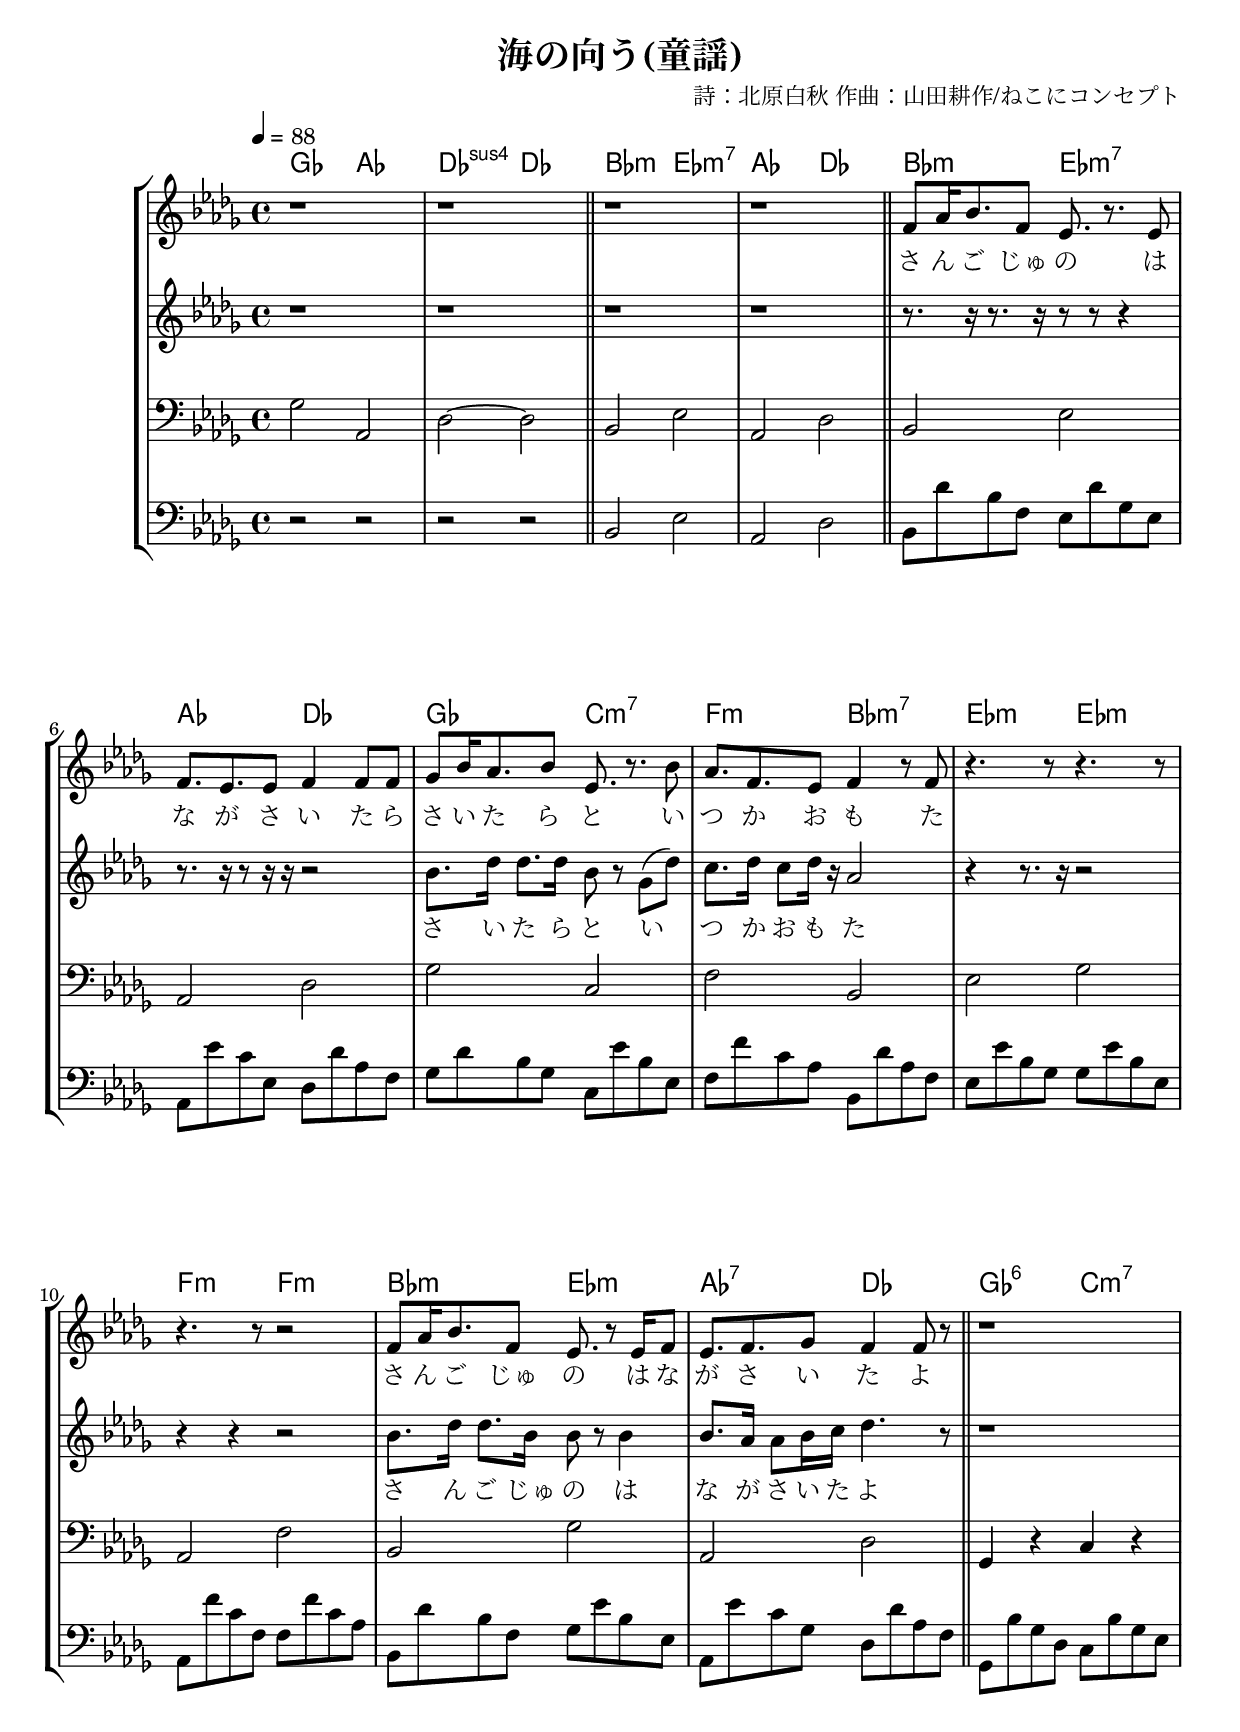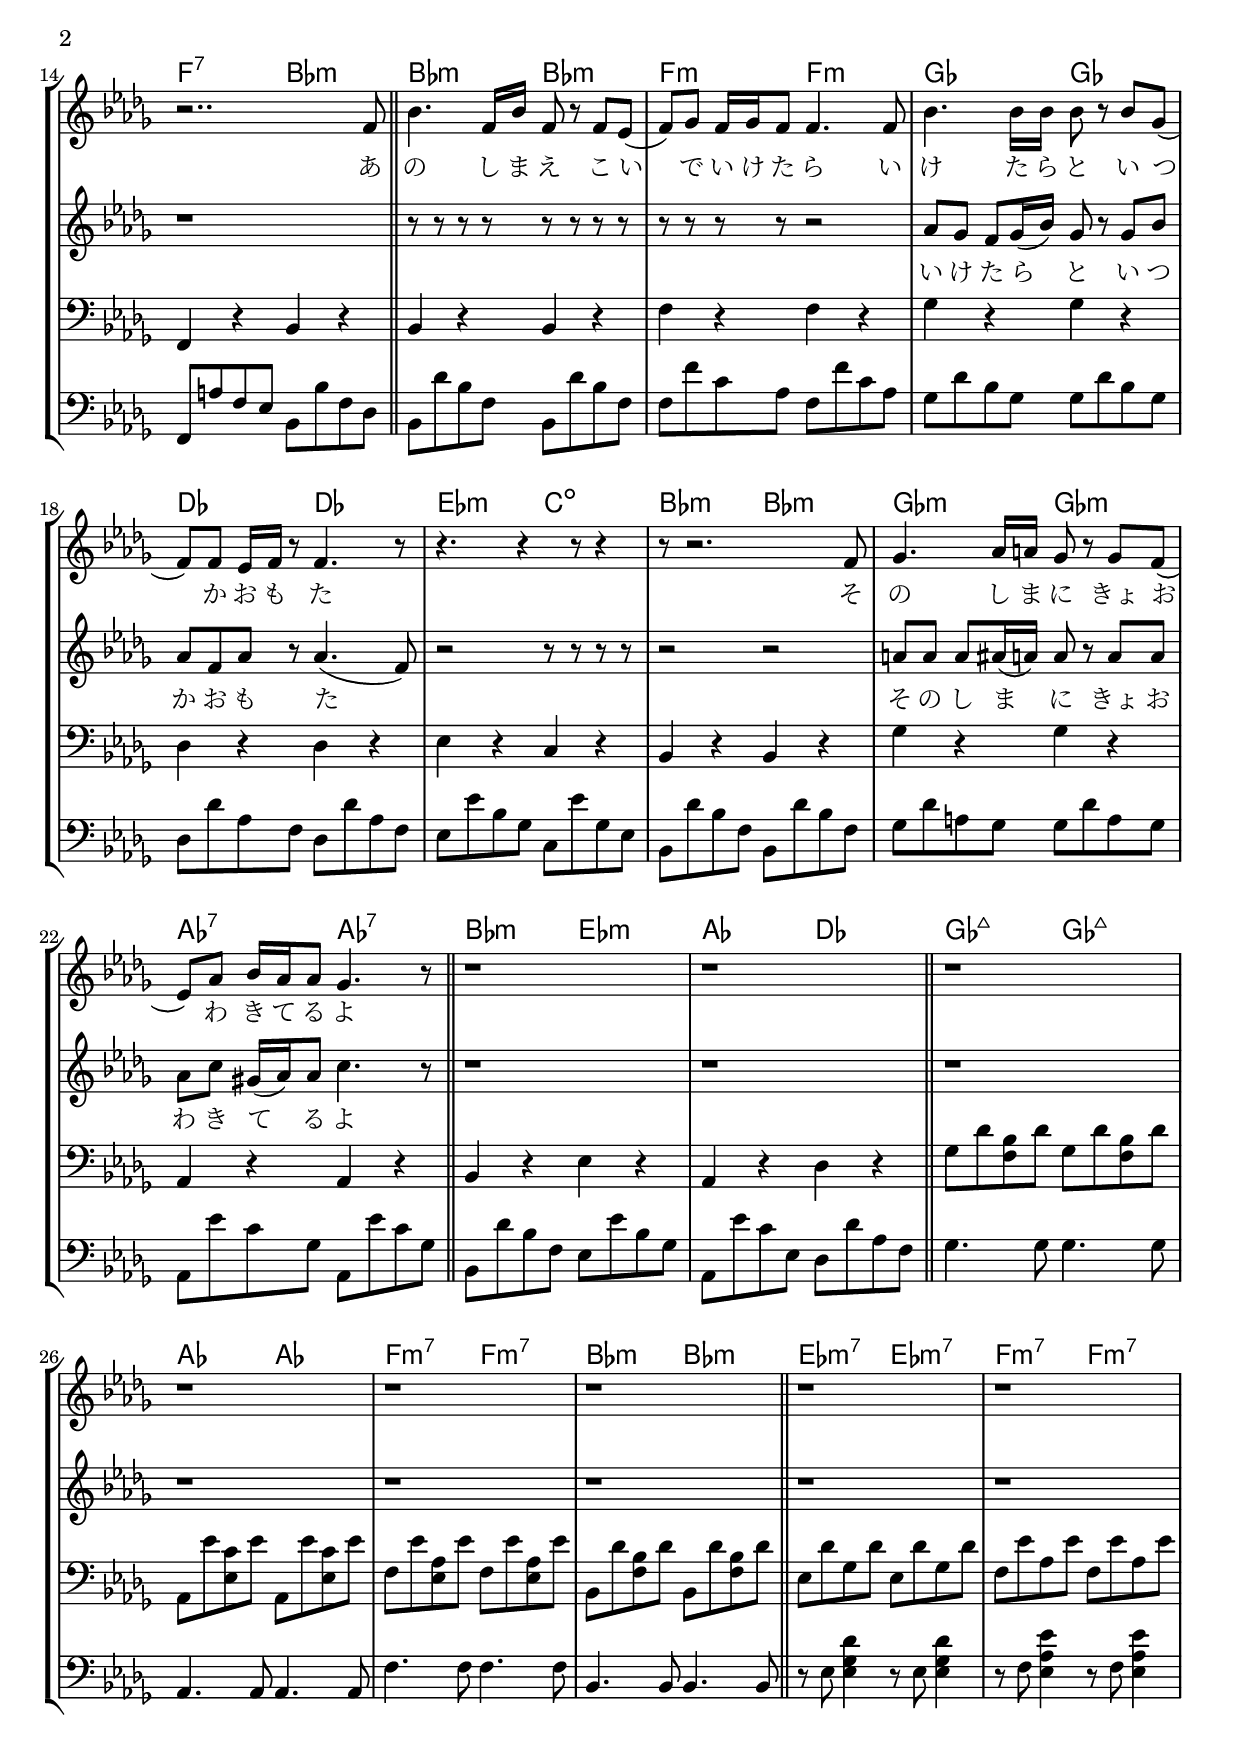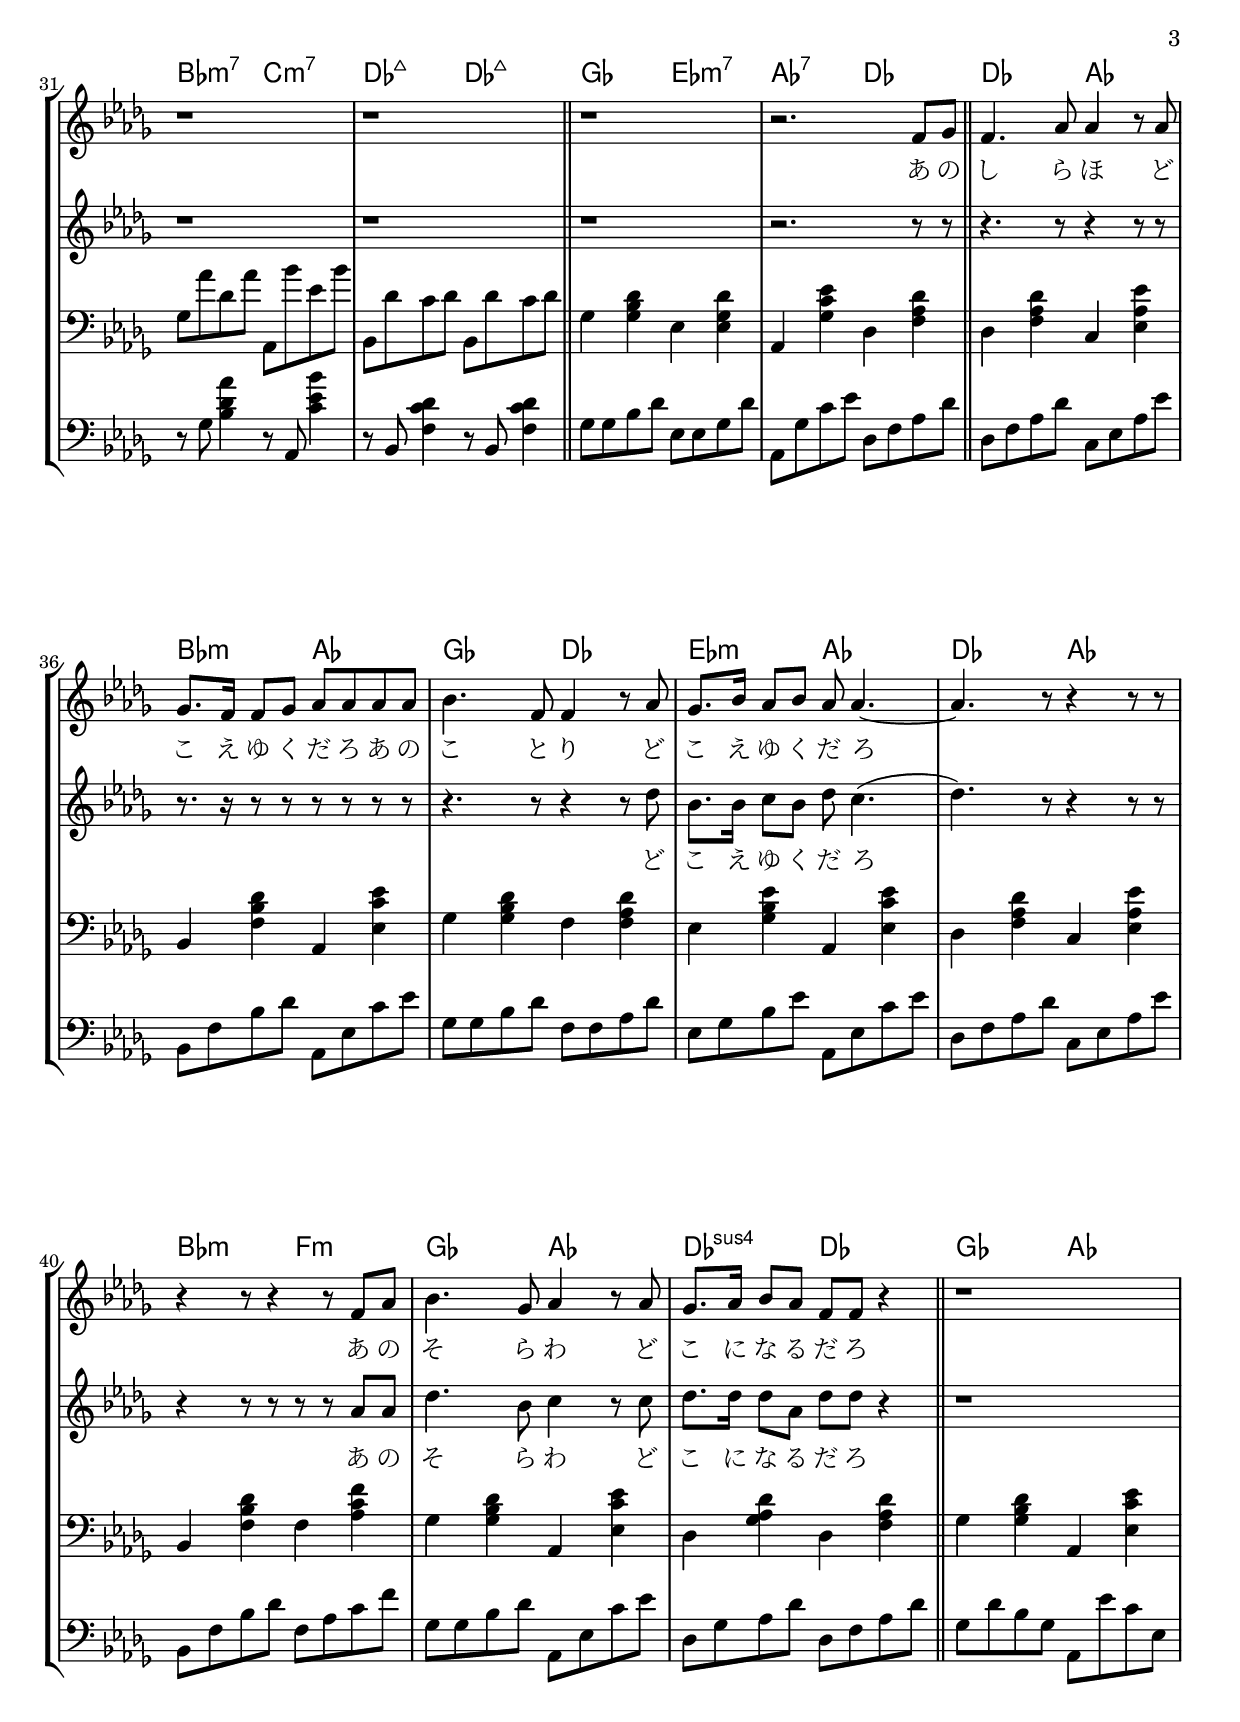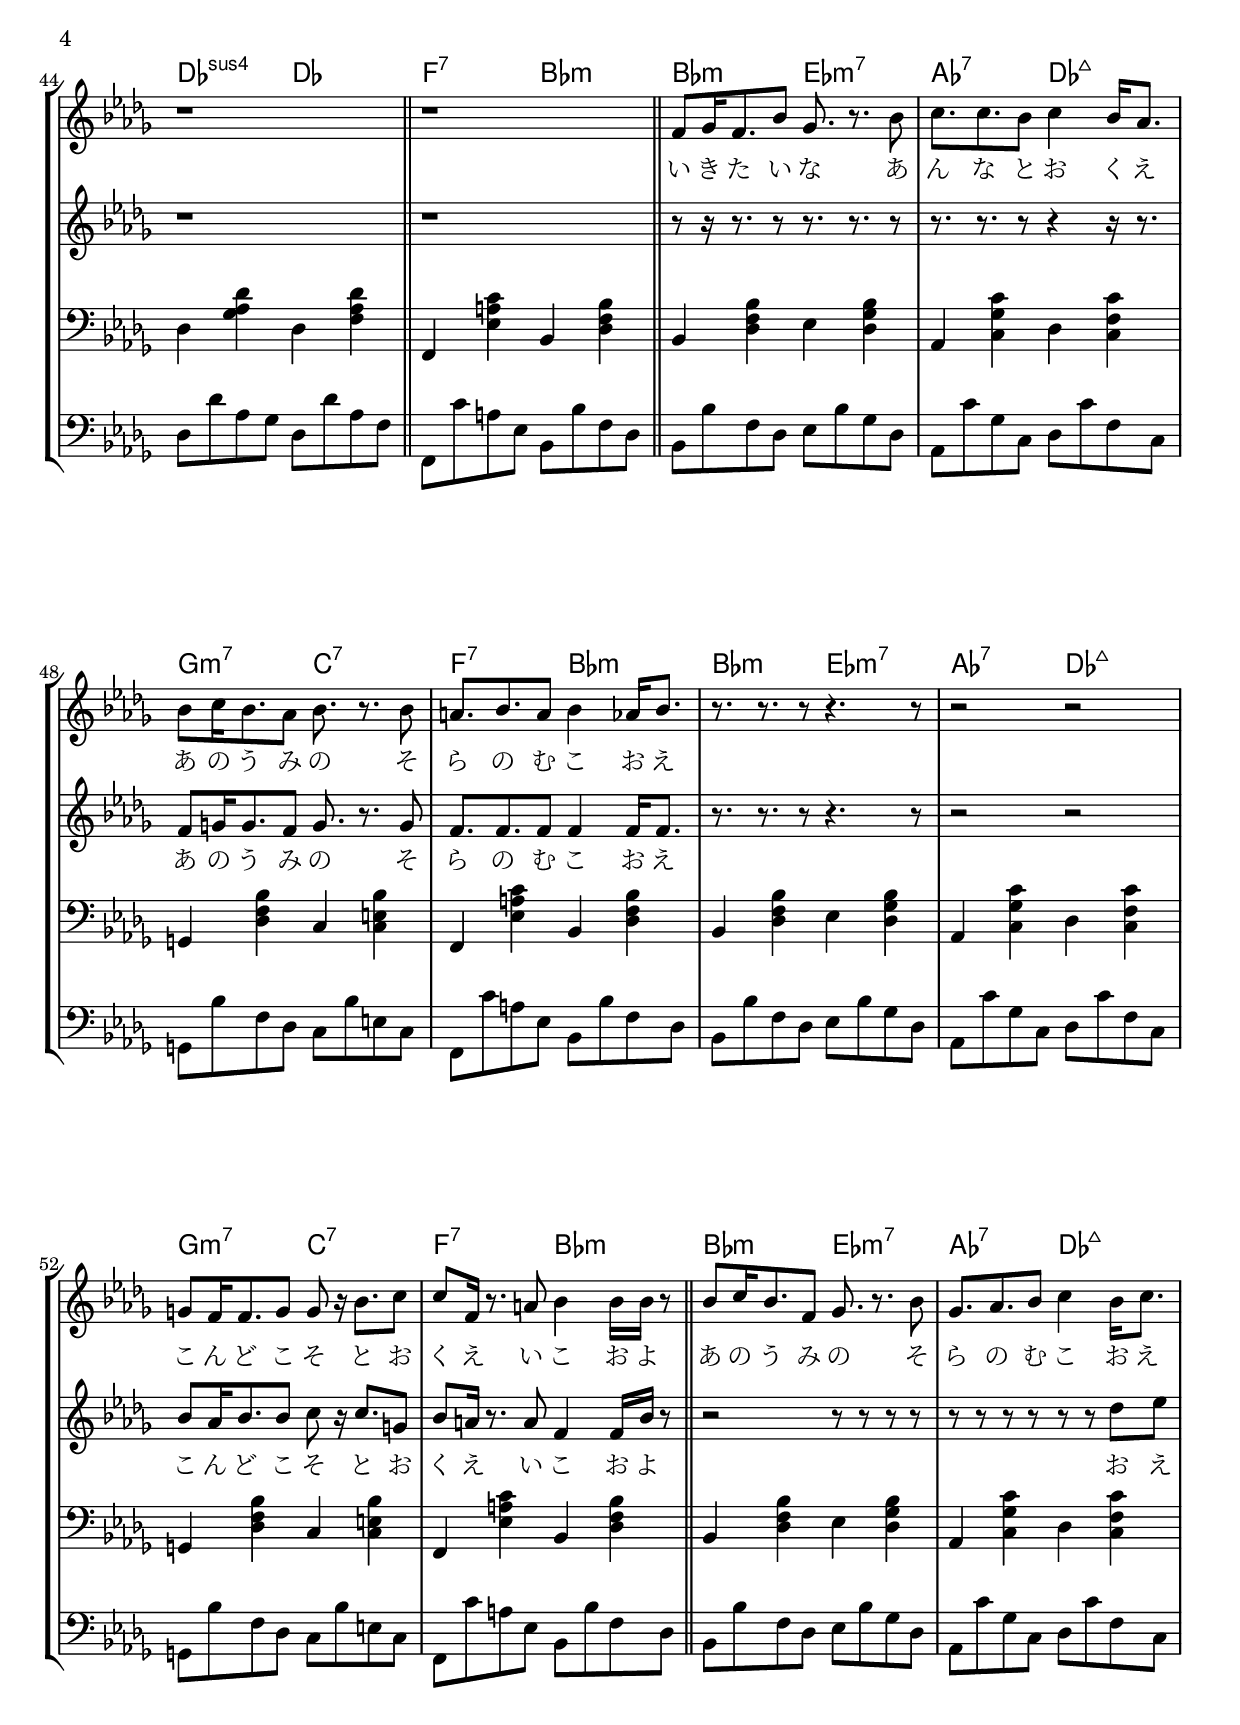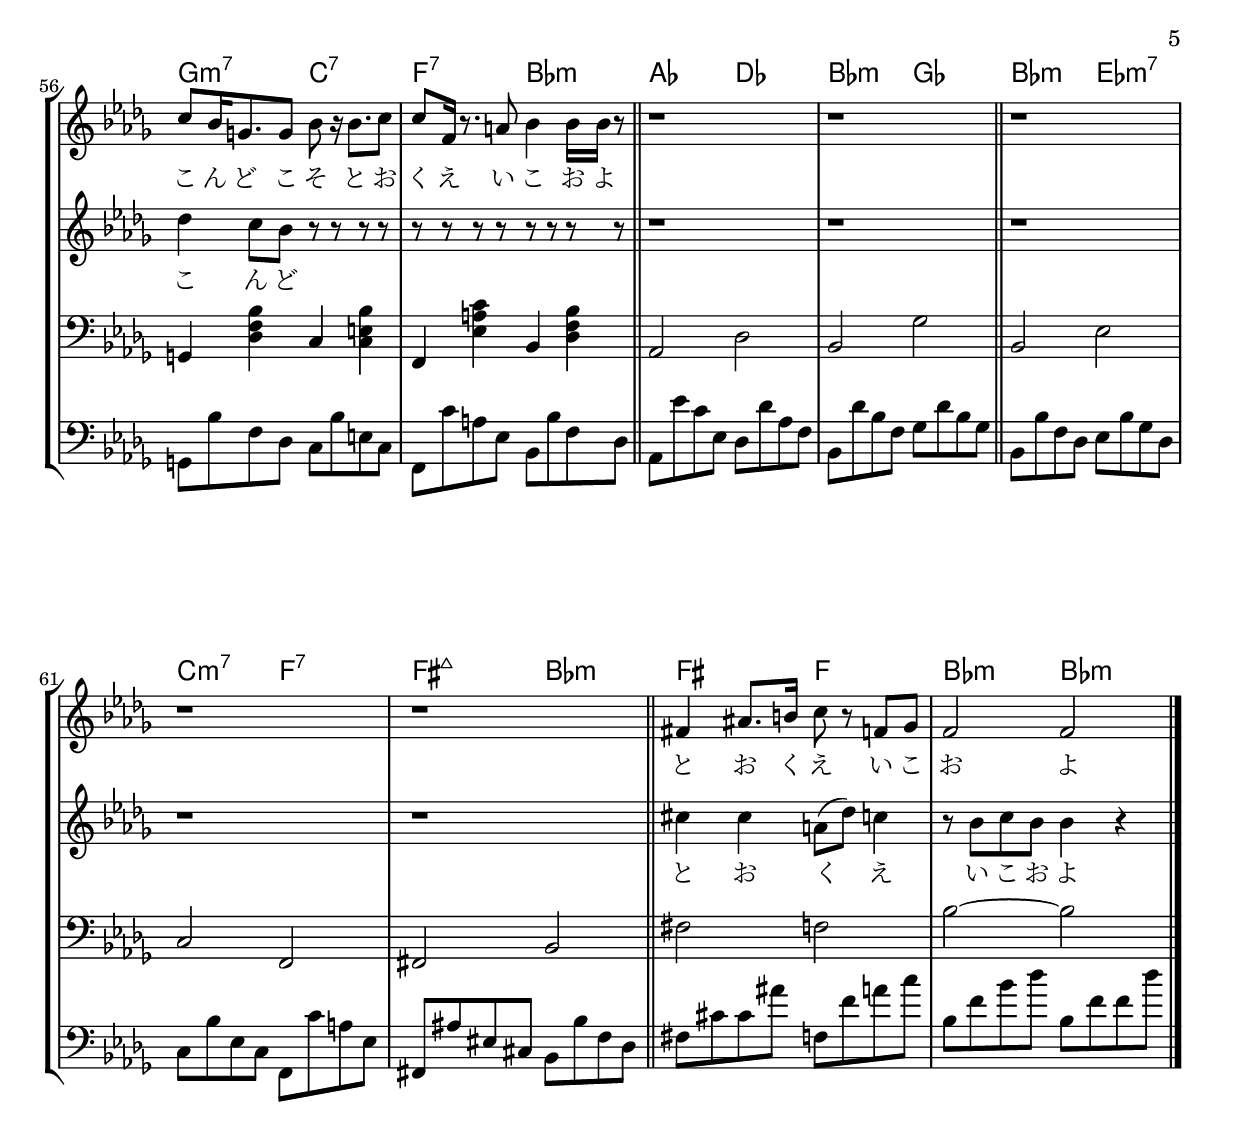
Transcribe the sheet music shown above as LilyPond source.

\version "2.12.1"

\header {
	title = \markup {海の向う(童謡)}
	composer = \markup \center-column {"詩：北原白秋 作曲：山田耕作/ねこにコンセプト"}
}

harmony = \chordmode {
	ges2 as des:sus4 des 

	bes:m es:min7 as des 

	bes:m es:min7 as des ges c:m7 f:m bes:min7 es:m es:m f:m f:m bes:m es:m as:7 des 

	ges:6 c:m7 f:7 bes:m 

	bes:m bes:m f:m f:m ges ges des des es:m c:dim bes:m bes:m ges:m ges:m as:7 as:7 

	bes:m es:m as des 

	ges:maj7 ges:maj7 as as f:min7 f:min7 bes:m bes:m 

	es:min7 es:min7 f:min7 f:min7 bes:min7 c:m7 des:maj7 des:maj7 

	ges es:min7 as:7 des 

	des as bes:m as ges des es:m as des as bes:m f:m ges as des:sus4 des 

	ges as des:sus4 des 

	f:7 bes:m 

	bes:m es:min7 as:7 des:maj7 g:m7 c:7 f:7 bes:m bes:m es:min7 as:7 des:maj7 g:m7 c:7 f:7 bes:m 

	bes:m es:min7 as:7 des:maj7 g:m7 c:7 f:7 bes:m 

	as des bes:m ges 

	bes:m es:min7 c:m7 f:7 fis:maj7 bes:m 

	fis f bes:m bes:m 
}

melody = {
	\key des \major
	\tempo 4 = 88
	r1 | r1   
	r1 | r1   
	\set Staff.midiInstrument = #"fss0.35"
	f'8  as'16  bes'8.  f'8  es'8.  r8.  es'8 
	f'8.  es'8.  es'8  f'4  f'8  f'8 
	ges'8  bes'16  as'8.  bes'8  es'8.  r8.  bes'8 
	as'8.  f'8.  es'8  f'4  r8  f'8 
	r4.  r8  r4.  r8 
	r4.  r8  r2 
	f'8  as'16  bes'8.  f'8  es'8.  r8  es'16  f'8 
	es'8.  f'8.  ges'8  f'4  f'8  	r8 	r1 | r2.. 
	\set Staff.midiInstrument = #"fss0.32"
	f'8 
	bes'4.  f'16  bes'16  f'8  r8  f'8  es'8 
	(f'8)  ges'8  f'16  ges'16  f'8  f'4.  f'8 
	bes'4.  bes'16  bes'16  bes'8  r8  bes'8  ges'8 
	(f'8)  f'8  es'16  f'16  r8  f'4.  r8 
	r4.  r4  r8  r4 
	r8  r2.  f'8 
	ges'4.  as'16  a'16  ges'8  r8  ges'8  f'8 
	(es'8)  as'8  bes'16  as'16  as'8  ges'4.  	r8 	r1 | r1   
	r1 | r1 | r1 | r1   
	r1 | r1 | r1 | r1   
	r1 | r2. 
	\set Staff.midiInstrument = #"fss0.35"
	f'8  ges'8 
	f'4.  as'8  as'4  r8  as'8 
	ges'8.  f'16  f'8  ges'8  as'8  as'8  as'8  as'8 
	bes'4.  f'8  f'4  r8  as'8 
	ges'8.  bes'16  as'8  bes'8  as'8  as'4.~ 
	as'4.  r8  r4  r8  r8 
	r4  r8  r4  r8  f'8  as'8 
	bes'4.  ges'8  as'4  r8  as'8 
	ges'8.  as'16  bes'8  as'8  f'8  f'8  	r4 	r1 | r1   
	r1   
	\set Staff.midiInstrument = #"fss0.32"
	f'8  ges'16  f'8.  bes'8  ges'8.  r8.  bes'8 
	c''8.  c''8.  bes'8  c''4  bes'16  as'8. 
	bes'8  c''16  bes'8.  as'8  bes'8.  r8.  bes'8 
	a'8.  bes'8.  a'8  bes'4  as'16  bes'8. 
	r8.  r8.  r8  r4.  r8 
	r2  r2 
	g'8  f'16  f'8.  g'8  g'8  r16  bes'8.  c''8 
	c''8  f'16  r8.  a'8  bes'4  bes'16  bes'16  	r8 	\set Staff.midiInstrument = #"French horn"
	bes'8  c''16  bes'8.  f'8  ges'8.  r8.  bes'8 
	ges'8.  as'8.  bes'8  c''4  bes'16  c''8. 
	c''8  bes'16  g'8.  g'8  bes'8  r16  bes'8.  c''8 
	c''8  f'16  r8.  a'8  bes'4  bes'16  bes'16  	r8 	r1 | r1   
	r1 | r1 | r1   
	\set Staff.midiInstrument = #"Acoustic grand"
	 fis'4  ais'8.  b'16  c''8  r8  f'8  ges'8 
	f'2  f'2
	\bar "|."
}

words = \lyricmode {
	
	
	さ  ん  ご  じゅ  の  は  な  が  さ  い  た  ら  さ  い  た  ら  と  い  つ  か  お  も  た  さ  ん  ご  じゅ  の  は  な  が  さ  い  た  よ  
	
	あ  の  し  ま  え  こ  い  で  い  け  た  ら  い  け  た  ら  と  い  つ  か  お  も  た  そ  の  し  ま  に  きょ  お  わ  き  て  る  よ  
	
	
	
	
	あ  の  し  ら  ほ  ど  こ  え  ゆ  く  だ  ろ  あ  の  こ  と  り  ど  こ  え  ゆ  く  だ  ろ  あ  の  そ  ら  わ  ど  こ  に  な  る  だ  ろ  
	
	
	い  き  た  い  な  あ  ん  な  と  お  く  え  あ  の  う  み  の  そ  ら  の  む  こ  お  え  こ  ん  ど  こ  そ  と  お  く  え  い  こ  お  よ  
	あ  の  う  み  の  そ  ら  の  む  こ  お  え  こ  ん  ど  こ  そ  と  お  く  え  い  こ  お  よ  
	
	
	と  お  く  え  い  こ  お  よ  
}

secondmelody = {
	\key des \major
	\tempo 4 = 88
	r1 | r1   
	r1 | r1   
	\set Staff.midiInstrument = #"Marimba"
	r8.  r16  r8.  r16  r8  r8  r4 
	r8.  r16  r8  r16  r16  r2 
	bes'8.  des''16  des''8.  des''16  bes'8  r8  ges'8  (des''8) 
	c''8.  des''16  c''8  des''16  r16  as'2 
	r4  r8.  r16  r2 
	r4  r4  r2 
	bes'8.  des''16  des''8.  bes'16  bes'8  r8  bes'4 
	bes'8.  as'16  as'8  bes'16  c''16  des''4.  	r8 	r1 | r1   
	\set Staff.midiInstrument = #"Steel Drums"
	 r8  r8  r8  r8  r8  r8  r8  r8 
	r8  r8  r8  r8  r2 
	as'8  ges'8  f'8  ges'16  (bes'16)  ges'8  r8  ges'8  bes'8 
	as'8  f'8  as'8  r8  as'4.  (f'8) 
	r2  r8  r8  r8  r8 
	r2  r2 
	a'8  a'8  a'8  ais'16  (a'16)  a'8  r8  a'8  a'8 
	as'8  c''8  gis'16  (as'16)  as'8  c''4.  	r8 	r1 | r1   
	r1 | r1 | r1 | r1   
	r1 | r1 | r1 | r1   
	r1 | r2. 
	\set Staff.midiInstrument = #"Trumpet"
	r8  r8 
	r4.  r8  r4  r8  r8 
	r8.  r16  r8  r8  r8  r8  r8  r8 
	r4.  r8  r4  r8  des''8 
	bes'8.  bes'16  c''8  bes'8  des''8  c''4. 
	(des''4.)  r8  r4  r8  r8 
	r4  r8  r8  r8  r8  as'8  as'8 
	des''4.  bes'8  c''4  r8  c''8 
	des''8.  des''16  des''8  as'8  des''8  des''8  	r4 	r1 | r1   
	r1   
	\set Staff.midiInstrument = #"Lead 6 (voice)"
	r8  r16  r8.  r8  r8.  r8.  r8 
	r8.  r8.  r8  r4  r16  r8. 
	f'8  g'16  g'8.  f'8  g'8.  r8.  g'8 
	f'8.  f'8.  f'8  f'4  f'16  f'8. 
	r8.  r8.  r8  r4.  r8 
	r2  r2 
	bes'8  as'16  bes'8.  bes'8  c''8  r16  c''8.  g'8 
	bes'8  a'16  r8.  a'8  f'4  f'16  bes'16  	r8 	\set Staff.midiInstrument = #"FX 7 (echoes)"
	r2  r8  r8  r8  r8 
	r8  r8  r8  r8  r8  r8  des''8  es''8 
	des''4  c''8  bes'8  r8  r8  r8  r8 
	r8  r8  r8  r8  r8  r8  r8  r8
	r1 | r1   
	r1 | r1 | r1   
	\set Staff.midiInstrument = #"Blown Bottle"
	 cis''4  cis''4  a'8  (des''8)  c''4 
	r8  bes'8  c''8  bes'8  bes'4  	r4 	\bar "|."
}

secondwords = \lyricmode {
	
	
	さ  い  た  ら  と  い  つ  か  お  も  た  さ  ん  ご  じゅ  の  は  な  が  さ  い  た  よ  
	
	い  け  た  ら  と  い  つ  か  お  も  た  そ  の  し  ま  に  きょ  お  わ  き  て  る  よ  
	
	
	
	
	ど  こ  え  ゆ  く  だ  ろ  あ  の  そ  ら  わ  ど  こ  に  な  る  だ  ろ  
	
	
	あ  の  う  み  の  そ  ら  の  む  こ  お  え  こ  ん  ど  こ  そ  と  お  く  え  い  こ  お  よ  
	お  え  こ  ん  ど  
	
	
	と  お  く  え  い  こ  お  よ  
}

tempochange = {
	\tempo 4 = 88
	r1 | r1 \bar "||"
	\tempo 4 = 88
	r1 | r1 \bar "||"
	\tempo 4 = 88
	r1 | r1 | r1 | r1 | r1 | r1 | r1 | r1 \bar "||"
	\tempo 4 = 88
	r1 | r1 \bar "||"
	\tempo 4 = 88
	r1 | r1 | r1 | r1 | r1 | r1 | r1 | r1 \bar "||"
	\tempo 4 = 88
	r1 | r1 \bar "||"
	\tempo 4 = 88
	r1 | r1 | r1 | r1 \bar "||"
	\tempo 4 = 88
	r1 | r1 | r1 | r1 \bar "||"
	\tempo 4 = 88
	r1 | r1 \bar "||"
	\tempo 4 = 88
	r1 | r1 | r1 | r1 | r1 | r1 | r1 | r1 \bar "||"
	\tempo 4 = 88
	r1 | r1 \bar "||"
	\tempo 4 = 88
	r1 \bar "||"
	\tempo 4 = 88
	r1 | r1 | r1 | r1 | r1 | r1 | r1 | r1 \bar "||"
	\tempo 4 = 88
	r1 | r1 | r1 | r1 \bar "||"
	\tempo 4 = 88
	r1 | r1 \bar "||"
	\tempo 4 = 88
	r1 | r1 | r1 \bar "||"
	\tempo 4 = 88
	r1 | r1 \bar "|."
}

mainacc = {
	\clef bass
	\set Staff.midiInstrument = #"String Ensemble 1"
	\key des \major
	\tempo 4 = 88
	ges2
	~as,2
	des2
	~des2
	\bar "||"

	\set Staff.midiInstrument = #"String Ensemble 1"
	bes,2
	~es2
	as,2
	~des2
	\bar "||"

	\set Staff.midiInstrument = #"String Ensemble 1"
	bes,2
	~es2
	as,2
	~des2
	ges2
	~c2
	f2
	~bes,2
	es2
	~ges2
	as,2
	~f2
	bes,2
	~ges2
	as,2
	~des2
	\bar "||"

	\set Staff.midiInstrument = #"String Ensemble 1"
	ges,4 r4
	c4 r4
	f,4 r4
	bes,4 r4
	\bar "||"

	\set Staff.midiInstrument = #"String Ensemble 1"
	bes,4 r4
	bes,4 r4
	f4 r4
	f4 r4
	ges4 r4
	ges4 r4
	des4 r4
	des4 r4
	es4 r4
	c4 r4
	bes,4 r4
	bes,4 r4
	ges4 r4
	ges4 r4
	as,4 r4
	as,4 r4
	\bar "||"

	\set Staff.midiInstrument = #"Acoustic grand"
	bes,4 r4
	es4 r4
	as,4 r4
	des4 r4
	\bar "||"

	\set Staff.midiInstrument = #"Acoustic grand"
	ges8 des' <f bes> des'
	ges8 des' <f bes> des'
	as,8 es' <es c'> es'
	as,8 es' <es c'> es'
	f8 es' <es as> es'
	f8 es' <es as> es'
	bes,8 des' <f bes> des'
	bes,8 des' <f bes> des'
	\bar "||"

	\set Staff.midiInstrument = #"Acoustic grand"
	es8 des' ges des'
	es8 des' ges des'
	f8 es' as es'
	f8 es' as es'
	ges8 as' des' as'
	as,8 bes' es' bes'
	bes,8 des' c' des'
	bes,8 des' c' des'
	\bar "||"

	\set Staff.midiInstrument = #"Acoustic grand"
	ges4 <ges bes des'>4
	es4 <es ges des'>4
	as,4 <ges c' es'>4
	des4 <f as des'>4
	\bar "||"

	\set Staff.midiInstrument = #"Acoustic grand"
	des4 <f as des'>4
	c4 <es as es'>4
	bes,4 <f bes des'>4
	as,4 <es c' es'>4
	ges4 <ges bes des'>4
	f4 <f as des'>4
	es4 <ges bes es'>4
	as,4 <es c' es'>4
	des4 <f as des'>4
	c4 <es as es'>4
	bes,4 <f bes des'>4
	f4 <as c' f'>4
	ges4 <ges bes des'>4
	as,4 <es c' es'>4
	des4 <ges as des'>4
	des4 <f as des'>4
	\bar "||"

	\set Staff.midiInstrument = #"Acoustic grand"
	ges4 <ges bes des'>4
	as,4 <es c' es'>4
	des4 <ges as des'>4
	des4 <f as des'>4
	\bar "||"

	\set Staff.midiInstrument = #"Acoustic grand"
	f,4 <es a c'>4
	bes,4 <des f bes>4
	\bar "||"

	\set Staff.midiInstrument = #"Acoustic grand"
	bes,4 <des f bes>4
	es4 <des ges bes>4
	as,4 <c ges c'>4
	des4 <c f c'>4
	g,4 <des f bes>4
	c4 <c e bes>4
	f,4 <es a c'>4
	bes,4 <des f bes>4
	bes,4 <des f bes>4
	es4 <des ges bes>4
	as,4 <c ges c'>4
	des4 <c f c'>4
	g,4 <des f bes>4
	c4 <c e bes>4
	f,4 <es a c'>4
	bes,4 <des f bes>4
	\bar "||"

	\set Staff.midiInstrument = #"Acoustic grand"
	bes,4 <des f bes>4
	es4 <des ges bes>4
	as,4 <c ges c'>4
	des4 <c f c'>4
	g,4 <des f bes>4
	c4 <c e bes>4
	f,4 <es a c'>4
	bes,4 <des f bes>4
	\bar "||"

	\set Staff.midiInstrument = #"Acoustic grand"
	as,2
	~des2
	bes,2
	~ges2
	\bar "||"

	\set Staff.midiInstrument = #"Acoustic grand"
	bes,2
	~es2
	c2
	~f,2
	fis,2
	~bes,2
	\bar "||"

	\set Staff.midiInstrument = #"Pad 7 (halo)"
	fis2
	~f2
	bes2
	~bes2
	\bar "|."
}

subacc = {
	\clef bass
	\set Staff.midiInstrument = #"Acoustic grand"
	\key des \major
	\tempo 4 = 88
	r2
	r2
	r2
	r2
	\bar "||"

	\set Staff.midiInstrument = #"Pad 7 (halo)"
	bes,2
	es2
	as,2
	des2
	\bar "||"

	\set Staff.midiInstrument = #"Pad 7 (halo)"
	bes,8 des' bes f
	es8 des' ges es
	as,8 es' c' es
	des8 des' as f
	ges8 des' bes ges
	c8 es' bes es
	f8 f' c' as
	bes,8 des' as f
	es8 es' bes ges
	ges8 es' bes es
	as,8 f' c' f
	f8 f' c' as
	bes,8 des' bes f
	ges8 es' bes es
	as,8 es' c' ges
	des8 des' as f
	\bar "||"

	\set Staff.midiInstrument = #"Flute"
	ges,8 bes ges des
	c8 bes ges es
	f,8 a f es
	bes,8 bes f des
	\bar "||"

	\set Staff.midiInstrument = #"Pad 3 (polysynth)"
	bes,8 des' bes f
	bes,8 des' bes f
	f8 f' c' as
	f8 f' c' as
	ges8 des' bes ges
	ges8 des' bes ges
	des8 des' as f
	des8 des' as f
	es8 es' bes ges
	c8 es' ges es
	bes,8 des' bes f
	bes,8 des' bes f
	ges8 des' a ges
	ges8 des' a ges
	as,8 es' c' ges
	as,8 es' c' ges
	\bar "||"

	\set Staff.midiInstrument = #"Pad 3 (polysynth)"
	bes,8 des' bes f
	es8 es' bes ges
	as,8 es' c' es
	des8 des' as f
	\bar "||"

	\set Staff.midiInstrument = #"Pad 2 (warm)"
	ges4.ges8
	ges4.ges8
	as,4.as,8
	as,4.as,8
	f4.f8
	f4.f8
	bes,4.bes,8
	bes,4.bes,8
	\bar "||"

	\set Staff.midiInstrument = #"Pad 8 (sweep)"
	r8 es <es ges des'>4
	r8 es <es ges des'>4
	r8 f <es as es'>4
	r8 f <es as es'>4
	r8 ges <bes des' as'>4
	r8 as, <c' es' bes'>4
	r8 bes, <f c' des'>4
	r8 bes, <f c' des'>4
	\bar "||"

	\set Staff.midiInstrument = #"Pad 8 (sweep)"
	ges8 ges8 bes8 des'8
	es8 es8 ges8 des'8
	as,8 ges8 c'8 es'8
	des8 f8 as8 des'8
	\bar "||"

	\set Staff.midiInstrument = #"Synth Voice"
	des8 f8 as8 des'8
	c8 es8 as8 es'8
	bes,8 f8 bes8 des'8
	as,8 es8 c'8 es'8
	ges8 ges8 bes8 des'8
	f8 f8 as8 des'8
	es8 ges8 bes8 es'8
	as,8 es8 c'8 es'8
	des8 f8 as8 des'8
	c8 es8 as8 es'8
	bes,8 f8 bes8 des'8
	f8 as8 c'8 f'8
	ges8 ges8 bes8 des'8
	as,8 es8 c'8 es'8
	des8 ges8 as8 des'8
	des8 f8 as8 des'8
	\bar "||"

	\set Staff.midiInstrument = #"Pad 2 (warm)"
	ges8 des' bes ges
	as,8 es' c' es
	des8 des' as ges
	des8 des' as f
	\bar "||"

	\set Staff.midiInstrument = #"Pad 7 (halo)"
	f,8 c' a es
	bes,8 bes f des
	\bar "||"

	\set Staff.midiInstrument = #"FX 4 (atmosphere)"
	bes,8 bes f des
	es8 bes ges des
	as,8 c' ges c
	des8 c' f c
	g,8 bes f des
	c8 bes e c
	f,8 c' a es
	bes,8 bes f des
	bes,8 bes f des
	es8 bes ges des
	as,8 c' ges c
	des8 c' f c
	g,8 bes f des
	c8 bes e c
	f,8 c' a es
	bes,8 bes f des
	\bar "||"

	\set Staff.midiInstrument = #"FX 2 (soundtrack)"
	bes,8 bes f des
	es8 bes ges des
	as,8 c' ges c
	des8 c' f c
	g,8 bes f des
	c8 bes e c
	f,8 c' a es
	bes,8 bes f des
	\bar "||"

	\set Staff.midiInstrument = #"Voice Oohs"
	as,8 es' c' es
	des8 des' as f
	bes,8 des' bes f
	ges8 des' bes ges
	\bar "||"

	\set Staff.midiInstrument = #"Pad 3 (polysynth)"
	bes,8 bes f des
	es8 bes ges des
	c8 bes es c
	f,8 c' a es
	fis,8 ais eis cis
	bes,8 bes f des
	\bar "||"

	\set Staff.midiInstrument = #"Pad 4 (choir)"
	fis8 cis'8 cis'8 ais'8
	f8 f'8 a'8 c''8
	bes8 f'8 bes'8 des''8
	bes8 f'8 f'8 des''8
	\bar "|."
}

percA = {
	\drummode {
	r1 |r1 \bar "||"
	r1 |r1 \bar "||"
	r1  |r1  |r1  |r1  |r1  |r1  |r1  |r2 r8 hho4 hho8  \bar "||"
	r1 |r1 \bar "||"
	r1  |r2. hho4  |r1  |r2. hho4  |r1  |r2. hho4  |r1  |r2. hho4  \bar "||"
	r1  |r2 r8 hho4 hho8  \bar "||"
	r1 |r1 |r1 |r1 \bar "||"
	r1 |r1 |r1 |r1 \bar "||"
	r8 cymr8 cymr8 cymr8 cymr8 cymr8 cymr8 cymr8  |cymr8 cymr8 cymr4 cymr8 cymr4.  \bar "||"
	cymr4 cymr4 cymr4 cymr4  |cymr4 cymr8 cymr16 cymr16 cymr4 cymr4  |cymr4 cymr4 cymr4 cymr4  |cymr4 cymr2.  |cymr4 cymr4 cymr4 cymr4  |cymr4 cymr8 cymr16 cymr16 cymr4 cymr4  |cymr4 cymr4 cymr4 cymr4  |cymr4 cymr2.  \bar "||"
	r1  |r2 r8 hho4 hho8  \bar "||"
	cymr4 cymr4 cymr4 cymr4  \bar "||"
	cymr4 cymr4 cymr4 cymr4  |cymr4 cymr8 cymr16 cymr16 cymr4 cymr4  |cymr4 cymr4 cymr4 cymr4  |cymr4 cymr2.  |cymr4 cymr4 cymr4 cymr4  |cymr4 cymr8 cymr16 cymr16 cymr4 cymr4  |cymr4 cymr4 cymr4 cymr4  |cymr4 cymr2.  \bar "||"
	cymr4 cymr4 cymr4 cymr4  |cymr4 cymr8 cymr16 cymr16 cymr4 cymr4  |cymr4 cymr4 cymr4 cymr4  |cymr4 cymr2.  \bar "||"
	r2 hho2  |r2 hho2  \bar "||"
	r1  |r1  |r2 r8 hho4 hho8  \bar "||"
	r1 |r1 \bar "|."
	}
}

percB = {
	\drummode {
	r1 |r1 \bar "||"
	r1 |r1 \bar "||"
	r4. hhp2 hhp8  |r4. hhp2 hhp8  |r4. hhp2 hhp8  |r4. hhp2 hhp8  |r4. hhp2 hhp8  |r4. hhp2 hhp8  |r4. hhp2 hhp8  |hhp4 hhp4 hhp4 hhp4  \bar "||"
	r1 |r1 \bar "||"
	r16 hhp16 hhp8 hhp16 hhp8 hhp2 r16  |r16 hhp16 hhp8 hhp16 hhp8 hhp2 r16  |r16 hhp16 hhp8 hhp16 hhp8 hhp2 r16  |r16 hhp16 hhp8 hhp16 hhp8 hhp2 r16  |r16 hhp16 hhp8 hhp16 hhp8 hhp2 r16  |r16 hhp16 hhp8 hhp16 hhp8 hhp2 r16  |r16 hhp16 hhp8 hhp16 hhp8 hhp2 r16  |r16 hhp16 hhp8 hhp16 hhp8 hhp2 hhp16  \bar "||"
	r4. hhp2 hhp8  |hhp4 hhp4 hhp4 hhp4  \bar "||"
	r1 |r1 |r1 |r1 \bar "||"
	r1 |r1 |r1 |r1 \bar "||"
	r4 sn8 sn4. sn4  |r8 sn8 sn4 sn8 sn8 sn16 sn16 sn16 sn16  \bar "||"
	r2 sn2  |r2 sn2  |r2 sn2  |r8 sn8 sn2.  |r2 sn2  |r2 sn2  |r2 sn2  |r8 sn8 sn2.  \bar "||"
	r4. hhp2 hhp8  |hhp4 hhp4 hhp4 hhp4  \bar "||"
	r2 sn2  \bar "||"
	r2 sn2  |r2 sn2  |r2 sn2  |r8 sn8 sn2.  |r2 sn2  |r2 sn2  |r2 sn2  |r8 sn8 sn2.  \bar "||"
	r2 sn2  |r2 sn2  |r2 sn2  |r8 sn8 sn2.  \bar "||"
	r8 hh16 hh16 hh8 hh16 hh8. hh16 hh16 hh8 hh16 hh16  |hh8 hh16 hh16 hh8 hh16 hh8 hh4. r16  \bar "||"
	r4. hhp2 hhp8  |r4. hhp2 hhp8  |hhp4 hhp4 hhp4 hhp4  \bar "||"
	r1 |r1 \bar "|."
	}
}

percC = {
	\drummode {
	r1 |r1 \bar "||"
	r1 |r1 \bar "||"
	hh4 hh4 hh4 hh4  |hh4 hh4 hh4 hh4  |hh4 hh4 hh4 hh4  |hh4 hh4 hh4 hh4  |hh4 hh4 hh4 hh4  |hh4 hh4 hh4 hh4  |hh4 hh4 hh4 hh4  |r4. hh2 r8  \bar "||"
	r1 |r1 \bar "||"
	hh8. hh8. hh2 r8  |hh8. hh8. hh2 hh8  |hh8. hh8. hh2 r8  |hh8. hh8. hh2 hh8  |hh8. hh8. hh2 r8  |hh8. hh8. hh2 hh8  |hh8. hh8. hh2 r8  |hh8. hh8. hh4 hh4 hh8  \bar "||"
	hh4 hh4 hh4 hh4  |r4. hh2 r8  \bar "||"
	r1 |r1 |r1 |r1 \bar "||"
	r1 |r1 |r1 |r1 \bar "||"
	bd4 bd4 bd4 bd4  |bd4. bd8 bd4 bd8 bd8  \bar "||"
	bd2. r8 bd8  |bd2. r8 bd8  |bd2. r8 bd8  |bd4. bd8 bd4. bd8  |bd2. r8 bd8  |bd2. r8 bd8  |bd2. r8 bd8  |bd2 r8 bd4.  \bar "||"
	hh4 hh4 hh4 hh4  |r4. hh2 r8  \bar "||"
	bd2 r8 bd4.  \bar "||"
	bd2. r8 bd8  |bd2. r8 bd8  |bd2. r8 bd8  |bd4. bd8 bd4. bd8  |bd2. r8 bd8  |bd2. r8 bd8  |bd2. r8 bd8  |bd2 r8 bd4.  \bar "||"
	bd2. r8 bd8  |bd2. r8 bd8  |bd2. r8 bd8  |bd2 r8 bd4.  \bar "||"
	r4 sn2 sn4  |r4 sn4. sn16 sn8 sn16 sn16 sn16  \bar "||"
	hh4 hh4 hh4 hh4  |hh4 hh4 hh4 hh4  |r4. hh2 r8  \bar "||"
	r1 |r1 \bar "|."
	}
}

percD = {
	\drummode {
	r1 |r1 \bar "||"
	r1 |r1 \bar "||"
	bd2. r8 bd8  |bd8. bd8. bd2 bd8  |bd2. r8 bd8  |bd8. bd8. bd2 bd8  |bd2. r8 bd8  |bd8. bd8. bd2 bd8  |bd2. r8 bd8  |bd8. bd4. r16 bd4 bd8  \bar "||"
	r1 |r1 \bar "||"
	r2 ss2  |r2 ss2  |r2 ss2  |r2 ss2  |r2 ss2  |r2 ss2  |r2 ss2  |r2 ss2  \bar "||"
	bd2. r8 bd8  |bd8. bd4. r16 bd4 bd8  \bar "||"
	r1 |r1 |r1 |r1 \bar "||"
	r1 |r1 |r1 |r1 \bar "||"
	cymc1  |r1 \bar "||"
	r1 |r1 |r1 |r2 r8 tommh8 tommh4  |r1 |r1 |r1 |r8. tommh8. tommh2 r8  \bar "||"
	bd2. r8 bd8  |bd8. bd4. r16 bd4 bd8  \bar "||"
	r8. tommh8. tommh2 r8  \bar "||"
	r1 |r1 |r1 |r2 r8 tommh8 tommh4  |r1 |r1 |r1 |r8. tommh8. tommh2 r8  \bar "||"
	r1 |r1 |r1 |r8. tommh8. tommh2 r8  \bar "||"
	bd8 bd4 bd4 r16 bd8. bd8  |bd4. bd8. bd4. r16  \bar "||"
	bd2. r8 bd8  |bd8. bd8. bd2 bd8  |bd8. bd4. r16 bd4 bd8  \bar "||"
	r1 |r1 \bar "|."
	}
}

percE = {
	\drummode {
	r1 |r1 \bar "||"
	r1 |r1 \bar "||"
	r1 | r1 | r1 | r1 | r1 | r1 | r1 | r1 \bar "||"
	r1 |r1 \bar "||"
	bd2 r8 bd4 bd8  |bd4. bd4 bd4 bd8  |bd2 r8 bd4 bd8  |bd4. bd4 bd4 bd8  |bd2 r8 bd4 bd8  |bd4. bd4 bd4 bd8  |bd2 r8 bd4 bd8  |bd4. bd4 bd4.  \bar "||"
	r1 | r1 \bar "||"
	r1 |r1 |r1 |r1 \bar "||"
	r1 |r1 |r1 |r1 \bar "||"
	r1 |r4 r16 hhp8 hhp2 r16  \bar "||"
	r1 |r1 |r1 |r2. r8 toml8  |r1 |r1 |r1 |r2. toml8 toml8  \bar "||"
	r1 | r1 \bar "||"
	r2. toml8 toml8  \bar "||"
	r1 |r1 |r1 |r2. r8 toml8  |r1 |r1 |r1 |r2. toml8 toml8  \bar "||"
	r1 |r1 |r1 |r2. toml8 toml8  \bar "||"
	cymc1  |r2. cymc4  \bar "||"
	r1 | r1 | r1 \bar "||"
	r1 |r1 \bar "|."
	}
}

percF = {
	\drummode {
	r1 | r1 \bar "||"
	r1 | r1 \bar "||"
	r1 | r1 | r1 | r1 | r1 | r1 | r1 | r1 \bar "||"
	r1 | r1 \bar "||"
	r1 | r1 | r1 | r1 | r1 | r1 | r1 | r1 \bar "||"
	r1 | r1 \bar "||"
	r1 | r1 | r1 | r1 \bar "||"
	r1 | r1 | r1 | r1 \bar "||"
	r1 |r4. hh2 r8  \bar "||"
	r1 |r1 |r1 |r1 |r1 |r1 |r1 |hho1  \bar "||"
	r1 | r1 \bar "||"
	hho1  \bar "||"
	r1 |r1 |r1 |r1 |r1 |r1 |r1 |hho1  \bar "||"
	r1 |r1 |r1 |hho1  \bar "||"
	r1 | r1 \bar "||"
	r1 | r1 | r1 \bar "||"
	r1 | r1 \bar "|."
	}
}

\score {
	<<
		\new StaffGroup <<
			\new ChordNames {\harmony}
			\new Voice = "melody" {\melody}
			\new Lyrics \lyricsto "melody" \words
			\new Voice = "secondmelody" {\secondmelody}
			\new Lyrics \lyricsto "secondmelody" \secondwords
			\new Staff = "mainacc" {\mainacc}
			\new Staff = "subacc" {\subacc}
		>>
	>>
	\layout { }
}
